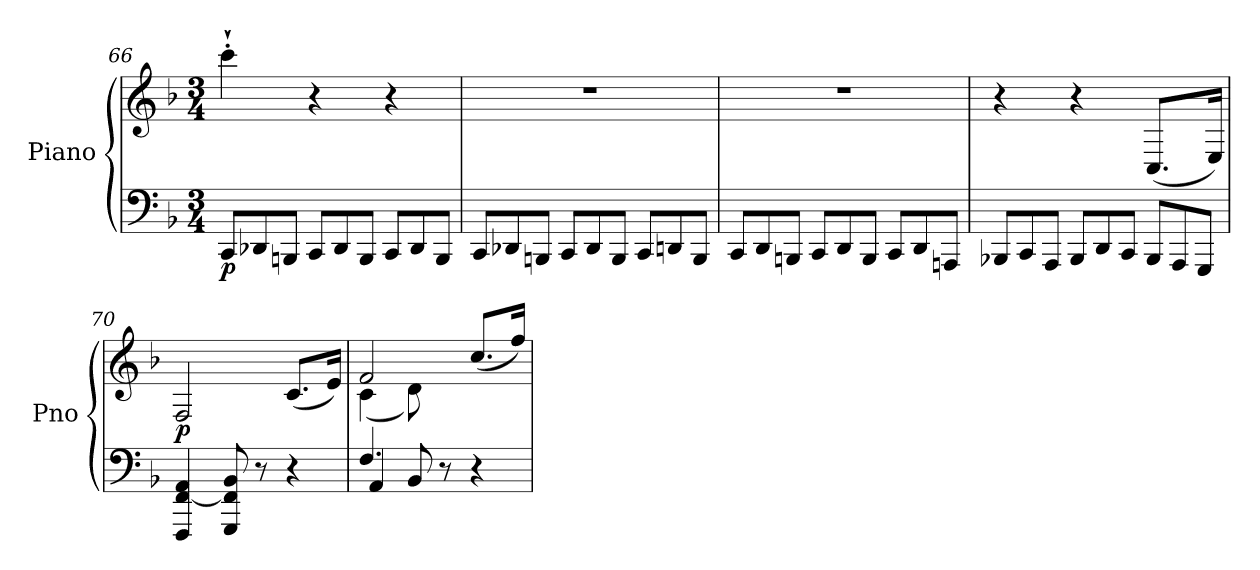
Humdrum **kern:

**kern	**kern	**dynam
*part1	*part1	*part1
*staff2	*staff1	*staff1/2
*I"Piano	*	*
*I'Pno	*	*
*clefF4	*clefG2	*
*k[b-]	*k[b-]	*
*F:	*F:	*
*M3/4	*M3/4	*
*Xtuplet	*	*
=66	=66	=66
!	!	!LO:DY:b=2
12CC/L	4ccc'`\	p
12DD-X/	.	.
12BBBn/J	.	.
12CC/L	4r	.
12DD-/	.	.
12BBB/J	.	.
12CC/L	4r	.
12DD-/	.	.
12BBB/J	.	.
=67	=67	=67
12CC/L	2.r	.
12DD-X/	.	.
12BBBn/J	.	.
12CC/L	.	.
12DD-/	.	.
12BBB/J	.	.
12CC/L	.	.
12DDn/	.	.
12BBB/J	.	.
!!LO:LB:g=z
=68	=68	=68
12CC/L	2.r	.
12DD/	.	.
12BBBn/J	.	.
12CC/L	.	.
12DD/	.	.
12BBB/J	.	.
12CC/L	.	.
12DD/	.	.
12AAAn/J	.	.
=69	=69	=69
12BBB-X/L	4r	.
12CC/	.	.
12AAA/J	.	.
12BBB-/L	4r	.
12DD/	.	.
12CC/J	.	.
12BBB-/L	(<8.C/L	.
12AAA/	.	.
12GGG/J	.	.
.	16E/Jk)	.
=70	=70	=70
!	!	!LO:DY:b
4FFF/ [4FF/ 4AA/	2F/	p
8GGG/ 8FF/] 8BB-/	.	.
8r	.	.
4r	(<8.c/L	.
.	16e/Jk)	.
=71	=71	=71
*^	*^	*
4.F/	4AA/	2f/	(<4c\	.
.	8BB-/	.	8d\)	.
8r	4.ryy	.	4.ryy	.
4r	.	(>8.cc/L	.	.
.	.	16ff/Jk)	.	.
*v	*v	*	*	*
*	*v	*v	*
=	=	=
*-	*-	*-
